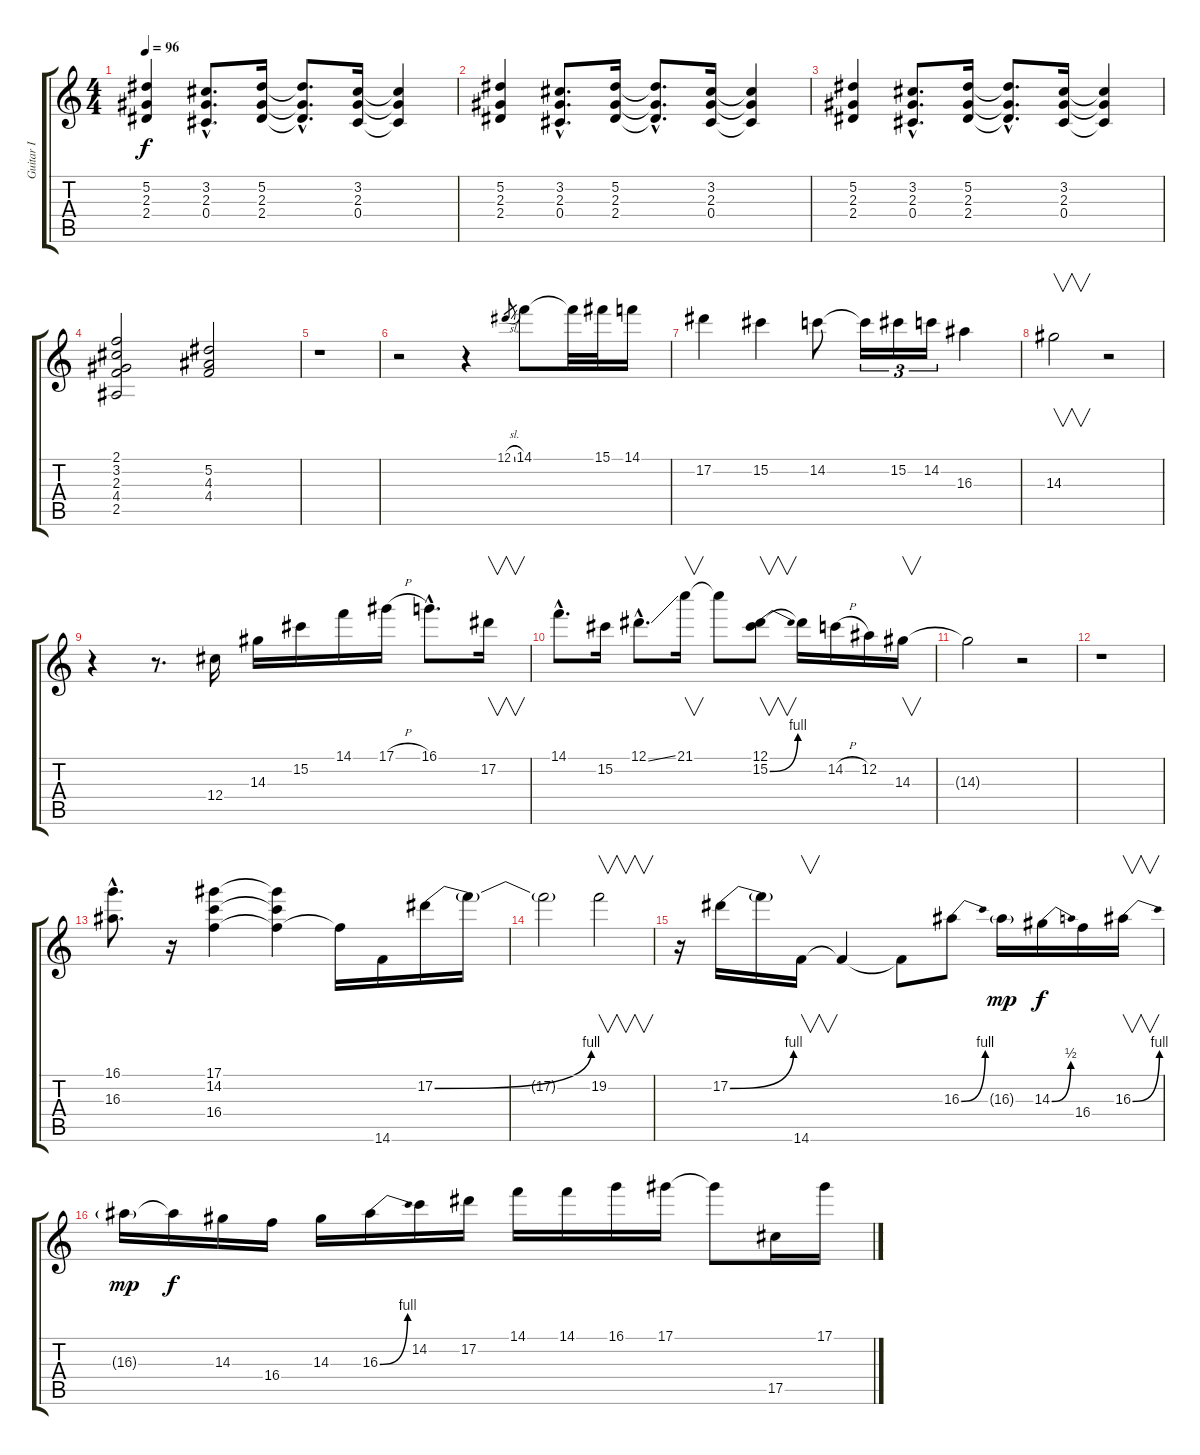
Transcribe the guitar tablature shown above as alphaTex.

\track ("Guitar I" "Guitar I") {instrument distortionguitar}
\staff {score tabs}
\tuning (Eb4 Bb3 Gb3 Db3 Ab2 Eb2) {hide}
\ts (4 4)
\tempo 96
\clef g2
\ks c
(5.2 2.3 2.4).4{dy f} (3.2{hac} 2.3{hac} 0.4{hac}).8{d} (5.2 2.3 2.4).16 (5.2{hac t} 2.3{hac t} 2.4{hac t}).8{d} (3.2 2.3 0.4).16 (3.2{t} 2.3{t} 0.4{t}).4 |
(5.2 2.3 2.4).4 (3.2{hac} 2.3{hac} 0.4{hac}).8{d} (5.2 2.3 2.4).16 (5.2{hac t} 2.3{hac t} 2.4{hac t}).8{d} (3.2 2.3 0.4).16 (3.2{t} 2.3{t} 0.4{t}).4 |
(5.2 2.3 2.4).4 (3.2{hac} 2.3{hac} 0.4{hac}).8{d} (5.2 2.3 2.4).16 (5.2{hac t} 2.3{hac t} 2.4{hac t}).8{d} (3.2 2.3 0.4).16 (3.2{t} 2.3{t} 0.4{t}).4 |
(2.1 3.2 2.3 4.4 2.5).2{instrument overdrivenguitar} (5.2 4.3 4.4).2 |
r.1 |
r.2 r.4 12.1{sl}.8{gr} 14.1.8 14.1{t}.32 15.1.32 14.1.16 |
17.2.4 15.2.4 14.2.8 14.2{t}.16{tu (3 2)} 15.2.16{tu (3 2)} 14.2.16{tu (3 2)} 16.3.4 |
14.3.2{v} r.2 |
r.4 r.8{d} 12.4.16 14.3.16 15.2.16 14.1.16 17.1{h}.16 16.1{hac}.8{d} 17.2.16{v} |
14.1{hac}.8{d} 15.2.16 12.1{ss hac}.8{d} 21.1.16{v} 21.1{t}.8 (12.1 15.2{be (bend 0 0 60 4)}).8{v} 12.1{t}.16 14.2{h}.16 12.2.16 14.3.16{v} |
14.3{t}.2 r.2 |
r.1 |
(16.1{hac} 16.3{hac}).8{d} r.16 (17.1 14.2 16.4).4 (17.1{t} 14.2{t} 16.4{t}).4 16.4{t}.16 14.6.16 17.2{be (bend 0 0 60 4)}.16 17.2{t}.16 |
17.2{t}.2 19.2.2{v} |
r.16 17.2{be (bend 0 0 60 4)}.16 17.2{t}.16 14.6.16{v} 14.6{t}.4 14.6{t}.8 16.3{be (bend 0 0 60 4)}.8 16.3{g}.16{dy mp} 14.3{be (bend 0 0 60 2)}.16{dy f} 16.4.16 16.3{be (bend 0 0 60 4)}.16{v} |
16.3{g}.16{dy mp} 16.3{t}.16{dy f} 14.3.16 16.4.16 14.3.16 16.3{be (bend 0 0 60 4)}.16 14.2.16 17.2.16 14.1.16 14.1.16 16.1.16 17.1.16 17.1{t}.8 17.5.16 17.1.16
